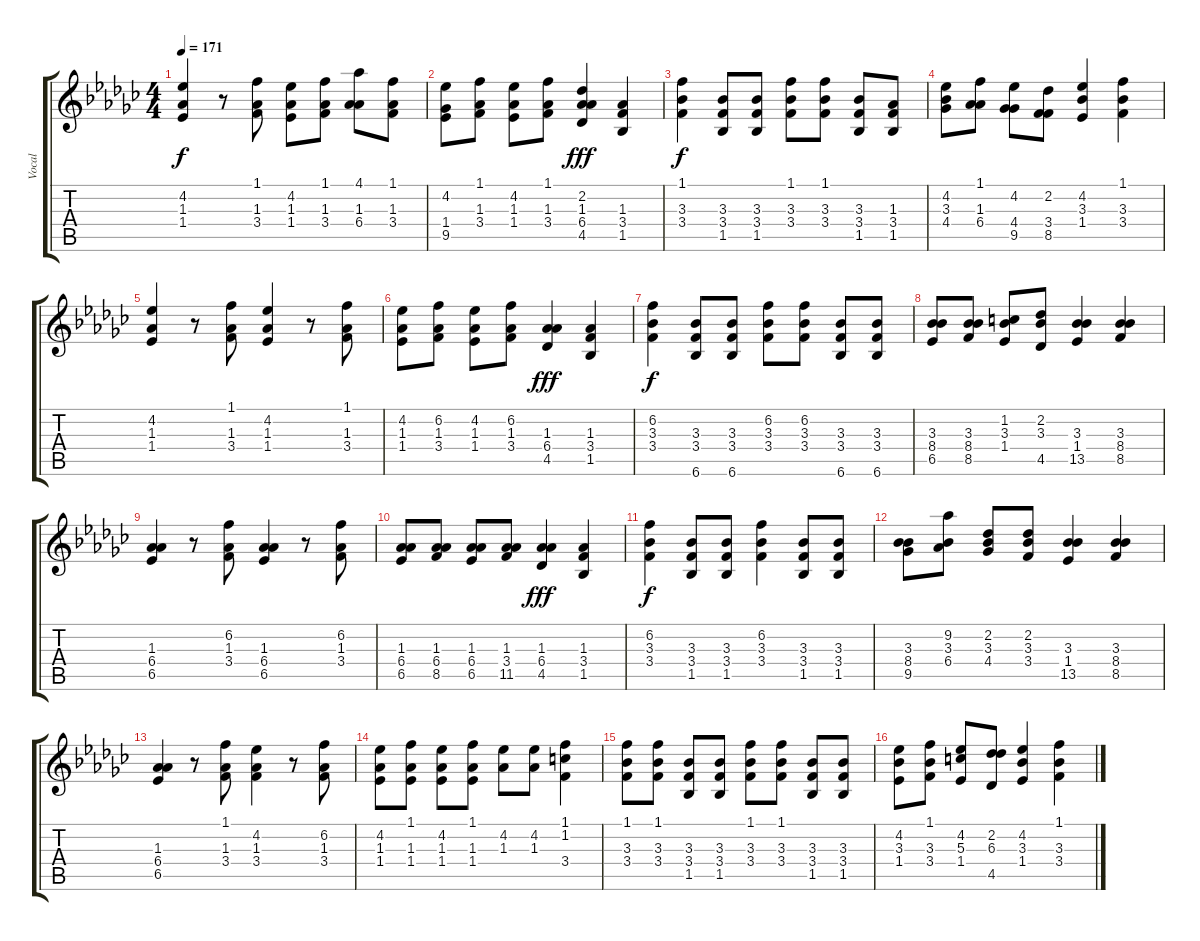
\track ("Vocal" "Vocal") {instrument distortionguitar}
\staff {score tabs}
\tuning (E4 B3 G3 D3 A2 E2) {hide}
\ts (4 4)
\tempo 171
\clef g2
\ks gb
(4.2 1.3 1.4).4{dy f} r.8 (1.1 1.3 3.4).8 (4.2 1.3 1.4).8 (1.1 1.3 3.4).8 (4.1 1.3 6.4).8 (1.1 1.3 3.4).8 |
(4.2 1.4 9.5).8 (1.1 1.3 3.4).8 (4.2 1.3 1.4).8 (1.1 1.3 3.4).8 (2.2 1.3 6.4 4.5).4{dy fff} (1.3 3.4 1.5).4 |
(1.1 3.3 3.4).4{dy f} (3.3 3.4 1.5).8 (3.3 3.4 1.5).8 (1.1 3.3 3.4).8 (1.1 3.3 3.4).8 (3.3 3.4 1.5).8 (1.3 3.4 1.5).8 |
(4.2 3.3 4.4).8 (1.1 1.3 6.4).8 (4.2 4.4 9.5).8 (2.2 3.4 8.5).8 (4.2 3.3 1.4).4 (1.1 3.3 3.4).4 |
(4.2 1.3 1.4).4 r.8 (1.1 1.3 3.4).8 (4.2 1.3 1.4).4 r.8 (1.1 1.3 3.4).8 |
(4.2 1.3 1.4).8 (6.2 1.3 3.4).8 (4.2 1.3 1.4).8 (6.2 1.3 3.4).8 (1.3 6.4 4.5).4{dy fff} (1.3 3.4 1.5).4 |
(6.2 3.3 3.4).4{dy f} (3.3 3.4 6.6).8 (3.3 3.4 6.6).8 (6.2 3.3 3.4).8 (6.2 3.3 3.4).8 (3.3 3.4 6.6).8 (3.3 3.4 6.6).8 |
(3.3 8.4 6.5).8 (3.3 8.4 8.5).8 (1.2 3.3 1.4).8 (2.2 3.3 4.5).8 (3.3 1.4 13.5).4 (3.3 8.4 8.5).4 |
(1.3 6.4 6.5).4 r.8 (6.2 1.3 3.4).8 (1.3 6.4 6.5).4 r.8 (6.2 1.3 3.4).8 |
(1.3 6.4 6.5).8 (1.3 6.4 8.5).8 (1.3 6.4 6.5).8 (1.3 3.4 11.5).8 (1.3 6.4 4.5).4{dy fff} (1.3 3.4 1.5).4 |
(6.2 3.3 3.4).4{dy f} (3.3 3.4 1.5).8 (3.3 3.4 1.5).8 (6.2 3.3 3.4).4 (3.3 3.4 1.5).8 (3.3 3.4 1.5).8 |
(3.3 8.4 9.5).8 (9.2 3.3 6.4).8 (2.2 3.3 4.4).8 (2.2 3.3 3.4).8 (3.3 1.4 13.5).4 (3.3 8.4 8.5).4 |
(1.3 6.4 6.5).4 r.8 (1.1 1.3 3.4).8 (4.2 1.3 3.4).4 r.8 (6.2 1.3 3.4).8 |
(4.2 1.3 1.4).8 (1.1 1.3 1.4).8 (4.2 1.3 1.4).8 (1.1 1.3 1.4).8 (4.2 1.3).8 (4.2 1.3).8 (1.1 1.2 3.4).4 |
(1.1 3.3 3.4).8 (1.1 3.3 3.4).8 (3.3 3.4 1.5).8 (3.3 3.4 1.5).8 (1.1 3.3 3.4).8 (1.1 3.3 3.4).8 (3.3 3.4 1.5).8 (3.3 3.4 1.5).8 |
(4.2 3.3 1.4).8 (1.1 3.3 3.4).8 (4.2 5.3 1.4).8 (2.2 6.3 4.5).8 (4.2 3.3 1.4).4 (1.1 3.3 3.4).4
